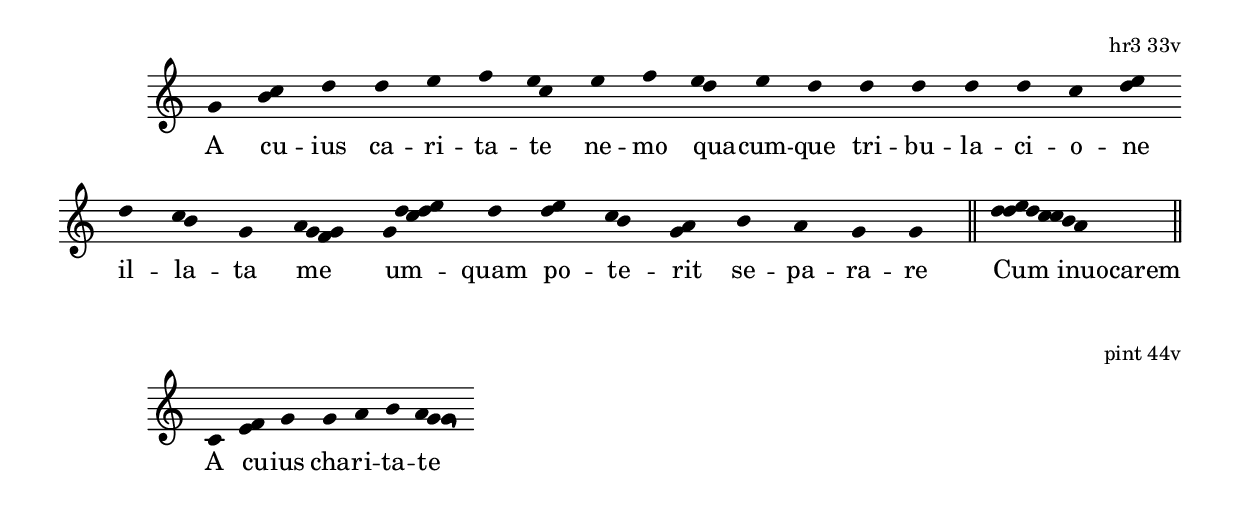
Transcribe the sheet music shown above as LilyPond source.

\version "2.19.32"

\include "../lib/synopsis.ily"

\score {
  \transpose c c' {
    \plainchant
    g \bar "" \melisma { b c' } d' \bar "" d' e' f' \melisma { e' c' } \bar ""
    e' f' \bar "" \melisma { e' d' } e' d' \bar "" d' d' d' d' c' \melisma { d' e' } \bar "" d' \melisma { c' b } g \bar ""
    \melisma { a g f g } \bar "" \melisma { g d' c' d' e' } d' \bar "" \melisma { d' e' } \melisma { c' b } \melisma { g a } \bar "" b a g g \bar "||"

    \melisma { d' d' e' d' c' c' b a } \bar "||"
  }
  \addlyrics {
    A cu -- ius ca -- ri -- ta -- te
    ne -- mo qua -- cum -- que tri -- bu -- la -- ci -- o -- ne il -- la -- ta
    me um -- quam po -- te -- rit se -- pa -- ra -- re

    Cum_inuocarem
  }
  \header {
    fontes = "hr3 33v"
  }
}

\score {
  \transpose c c' {
    \plainchant
    c \melisma { e f } g g a b \melisma { a g \strophicus g }
  }
  \addlyrics {
    A cu -- ius cha -- ri -- ta -- te
  }
  \header {
    fontes = "pint 44v"
  }
}
